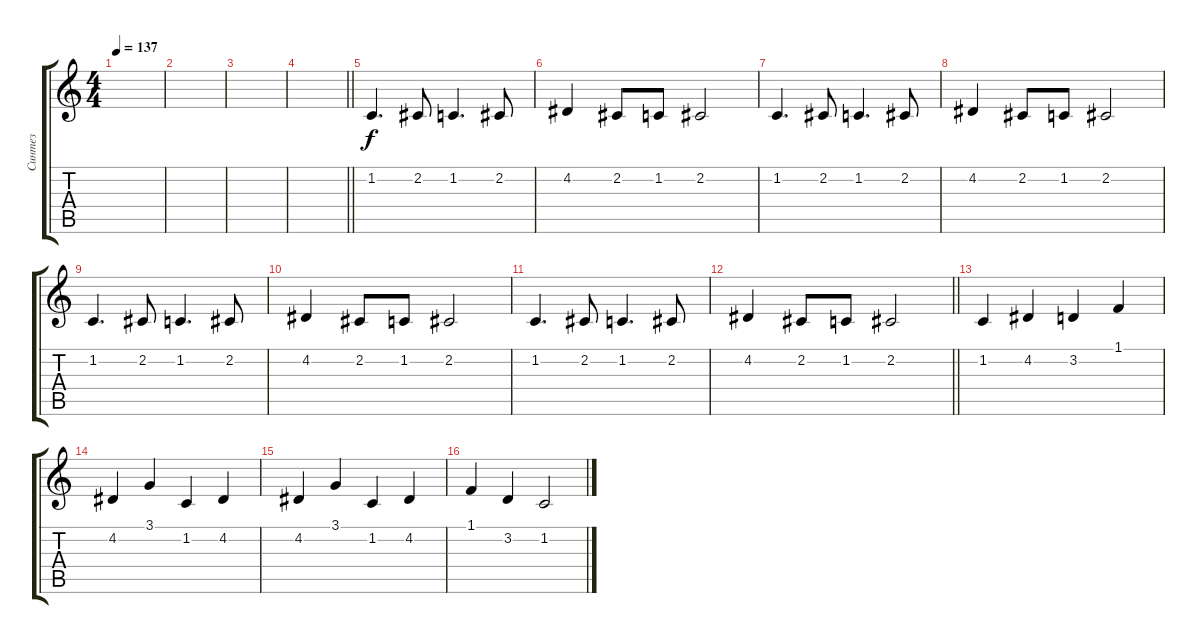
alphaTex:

\track ("Синтез" "Синтез") {instrument reedorgan}
\staff {score tabs}
\tuning (E4 B3 G3 D3 A2 E2) {hide}
\ts (4 4)
\tempo 137
\clef g2
\ks c
|
|
|
\barLineRight lightlight
|
1.2.4{d} 2.2.8 1.2.4{d} 2.2.8 |
4.2.4 2.2.8 1.2.8 2.2.2 |
1.2.4{d} 2.2.8 1.2.4{d} 2.2.8 |
4.2.4 2.2.8 1.2.8 2.2.2 |
1.2.4{d} 2.2.8 1.2.4{d} 2.2.8 |
4.2.4 2.2.8 1.2.8 2.2.2 |
1.2.4{d} 2.2.8 1.2.4{d} 2.2.8 |
\barLineRight lightlight
4.2.4 2.2.8 1.2.8 2.2.2 |
1.2.4 4.2.4 3.2.4 1.1.4 |
4.2.4 3.1.4 1.2.4 4.2.4 |
4.2.4 3.1.4 1.2.4 4.2.4 |
1.1.4 3.2.4 1.2.2
